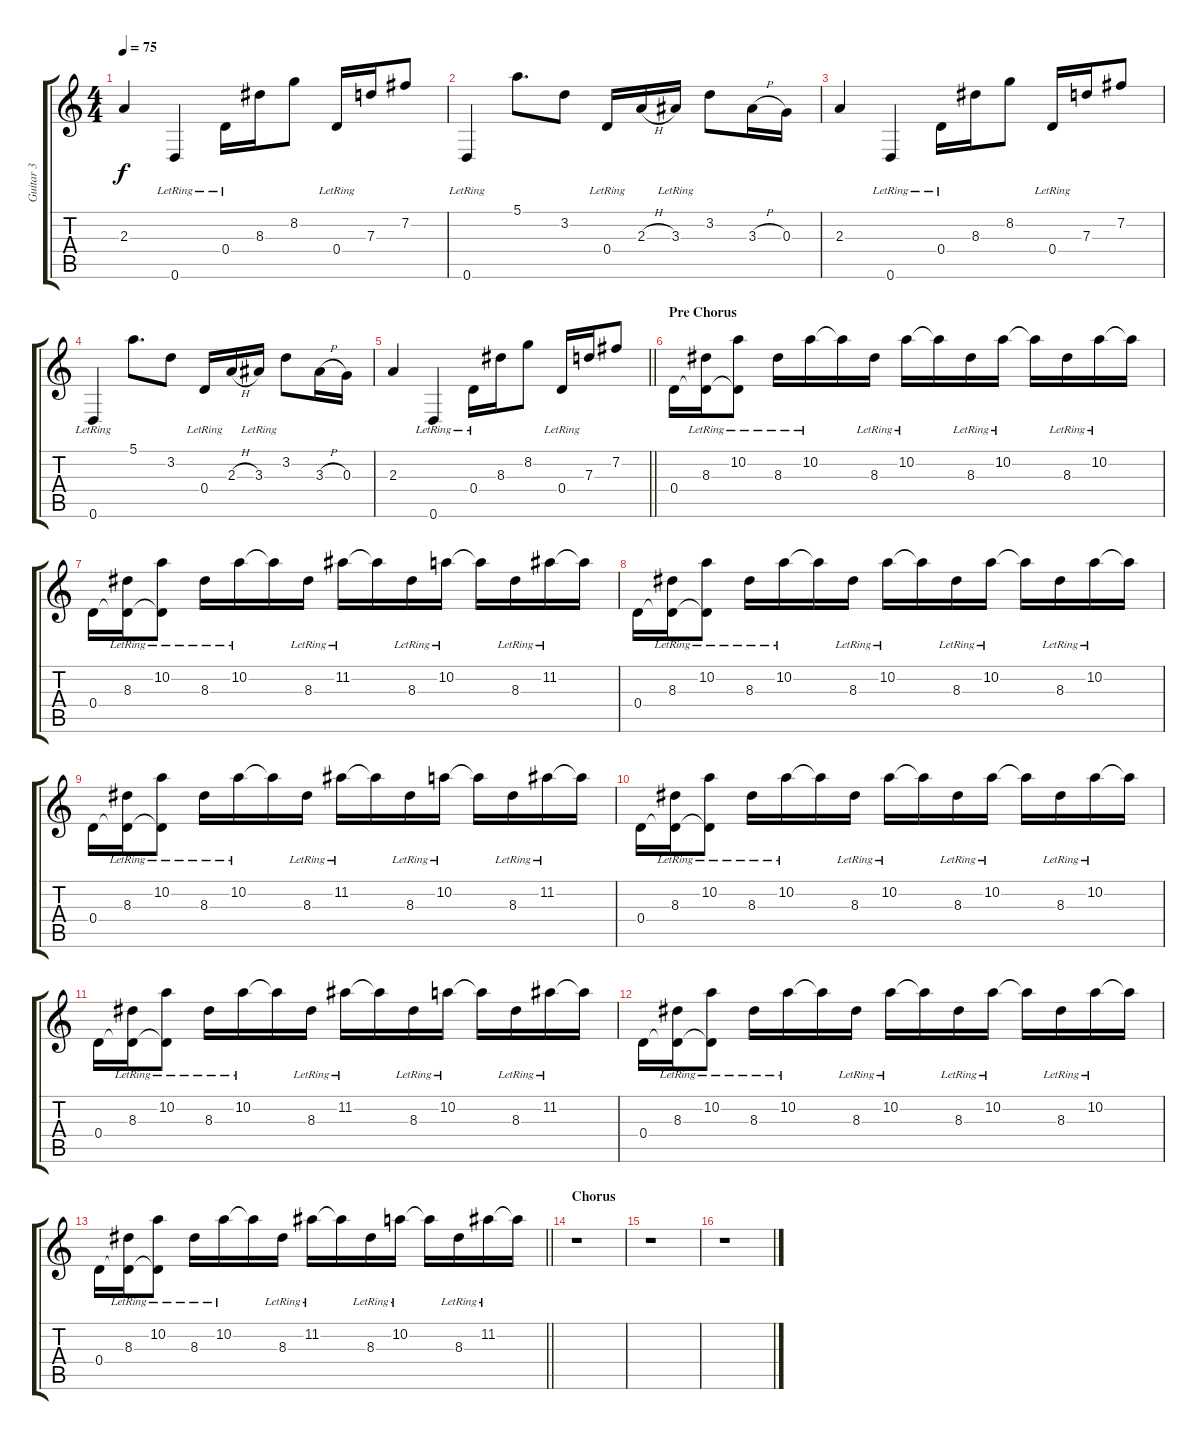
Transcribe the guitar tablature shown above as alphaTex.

\track ("Guitar 3" "Guitar 3") {instrument electricguitarclean}
\staff {score tabs}
\tuning (E4 B3 G3 D3 A2 D2) {hide}
\ts (4 4)
\tempo 75
\clef g2
\ks c
2.3.4{dy f} 0.6{lr}.4 0.4{lr}.16 8.3.16 8.2.8 0.4{lr}.16 7.3.16 7.2.8 |
0.6{lr}.4 5.1.8{d} 3.2.8 0.4{lr}.16 2.3{h}.16 3.3{lr}.16 3.2.8 3.3{h}.16 0.3.16 |
2.3.4 0.6{lr}.4 0.4{lr}.16 8.3.16 8.2.8 0.4{lr}.16 7.3.16 7.2.8 |
0.6{lr}.4 5.1.8{d} 3.2.8 0.4{lr}.16 2.3{h}.16 3.3{lr}.16 3.2.8 3.3{h}.16 0.3.16 |
\barLineRight lightlight
2.3.4 0.6{lr}.4 0.4{lr}.16 8.3.16 8.2.8 0.4{lr}.16 7.3.16 7.2.8 |
\section ("" "Pre Chorus")
0.4.16 (8.3{lr} 0.4{t}).16 (10.2{lr} 0.4{t}).8 8.3{lr}.16 10.2{lr}.16 10.2{t}.16 8.3{lr}.16 10.2{lr}.16 10.2{t}.16 8.3{lr}.16 10.2{lr}.16 10.2{t}.16 8.3{lr}.16 10.2{lr}.16 10.2{t}.16 |
0.4.16 (8.3{lr} 0.4{t}).16 (10.2{lr} 0.4{t}).8 8.3{lr}.16 10.2{lr}.16 10.2{t}.16 8.3{lr}.16 11.2{lr}.16 11.2{t}.16 8.3{lr}.16 10.2{lr}.16 10.2{t}.16 8.3{lr}.16 11.2{lr}.16 11.2{t}.16 |
0.4.16 (8.3{lr} 0.4{t}).16 (10.2{lr} 0.4{t}).8 8.3{lr}.16 10.2{lr}.16 10.2{t}.16 8.3{lr}.16 10.2{lr}.16 10.2{t}.16 8.3{lr}.16 10.2{lr}.16 10.2{t}.16 8.3{lr}.16 10.2{lr}.16 10.2{t}.16 |
0.4.16 (8.3{lr} 0.4{t}).16 (10.2{lr} 0.4{t}).8 8.3{lr}.16 10.2{lr}.16 10.2{t}.16 8.3{lr}.16 11.2{lr}.16 11.2{t}.16 8.3{lr}.16 10.2{lr}.16 10.2{t}.16 8.3{lr}.16 11.2{lr}.16 11.2{t}.16 |
0.4.16 (8.3{lr} 0.4{t}).16 (10.2{lr} 0.4{t}).8 8.3{lr}.16 10.2{lr}.16 10.2{t}.16 8.3{lr}.16 10.2{lr}.16 10.2{t}.16 8.3{lr}.16 10.2{lr}.16 10.2{t}.16 8.3{lr}.16 10.2{lr}.16 10.2{t}.16 |
0.4.16 (8.3{lr} 0.4{t}).16 (10.2{lr} 0.4{t}).8 8.3{lr}.16 10.2{lr}.16 10.2{t}.16 8.3{lr}.16 11.2{lr}.16 11.2{t}.16 8.3{lr}.16 10.2{lr}.16 10.2{t}.16 8.3{lr}.16 11.2{lr}.16 11.2{t}.16 |
0.4.16 (8.3{lr} 0.4{t}).16 (10.2{lr} 0.4{t}).8 8.3{lr}.16 10.2{lr}.16 10.2{t}.16 8.3{lr}.16 10.2{lr}.16 10.2{t}.16 8.3{lr}.16 10.2{lr}.16 10.2{t}.16 8.3{lr}.16 10.2{lr}.16 10.2{t}.16 |
\barLineRight lightlight
0.4.16 (8.3{lr} 0.4{t}).16 (10.2{lr} 0.4{t}).8 8.3{lr}.16 10.2{lr}.16 10.2{t}.16 8.3{lr}.16 11.2{lr}.16 11.2{t}.16 8.3{lr}.16 10.2{lr}.16 10.2{t}.16 8.3{lr}.16 11.2{lr}.16 11.2{t}.16 |
\section ("" "Chorus")
r.1 |
r.1 |
r.1
